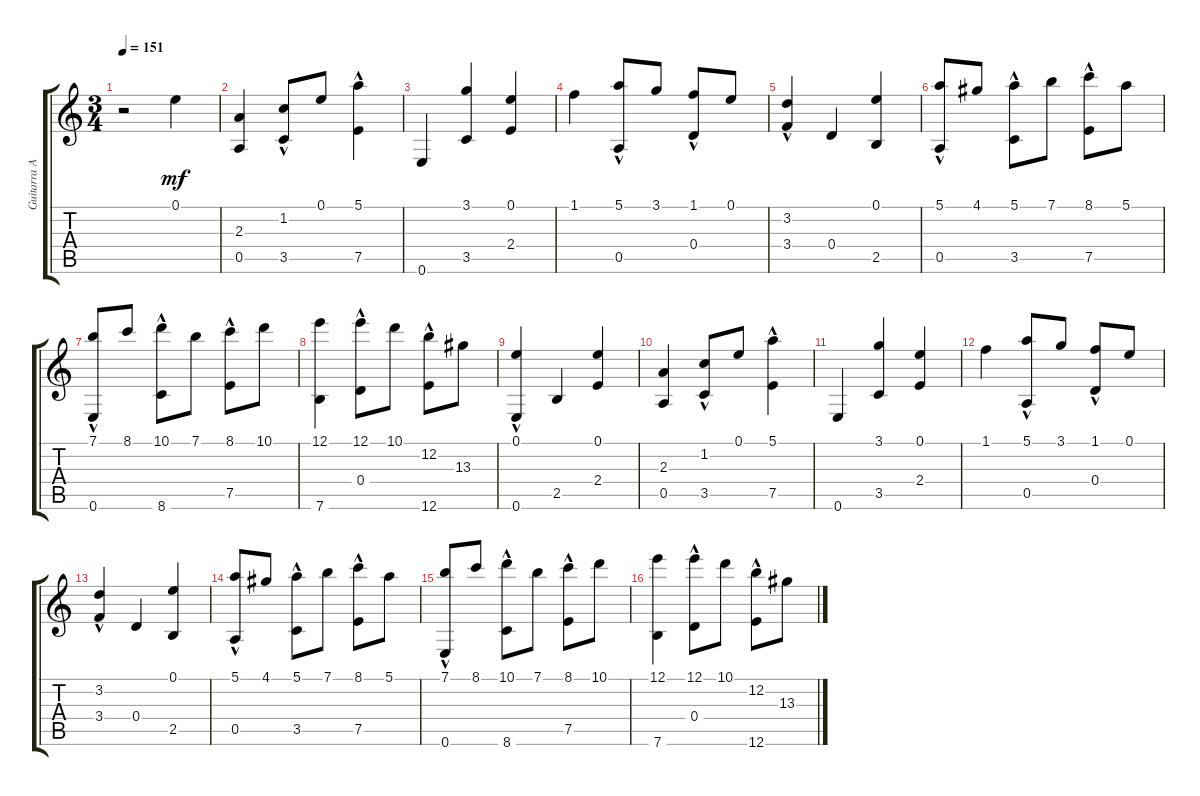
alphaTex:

\track ("Guitarra Acustica" "Guitarra A") {instrument acousticguitarsteel}
\staff {score tabs}
\tuning (E4 B3 G3 D3 A2 E2) {hide}
\ts (3 4)
\tempo 151
\clef g2
\ks c
r.2{dy mf instrument acousticguitarsteel} 0.1.4 |
(2.3 0.5).4 (1.2{hac} 3.5{hac}).8 0.1.8 (5.1{hac} 7.5{hac}).4 |
0.6.4 (3.1 3.5).4 (0.1 2.4).4 |
1.1.4 (5.1{hac} 0.5{hac}).8 3.1.8 (1.1{hac} 0.4{hac}).8 0.1.8 |
(3.2{hac} 3.4{hac}).4 0.4.4 (0.1 2.5).4 |
(5.1{hac} 0.5{hac}).8 4.1.8 (5.1{hac} 3.5{hac}).8 7.1.8 (8.1{hac} 7.5{hac}).8 5.1.8 |
(7.1{hac} 0.6{hac}).8 8.1.8 (10.1{hac} 8.6{hac}).8 7.1.8 (8.1{hac} 7.5{hac}).8 10.1.8 |
(12.1 7.6).4 (12.1{hac} 0.4{hac}).8 10.1.8 (12.2{hac} 12.6{hac}).8 13.3.8 |
(0.1{hac} 0.6{hac}).4 2.5.4 (0.1 2.4).4 |
(2.3 0.5).4 (1.2{hac} 3.5{hac}).8 0.1.8 (5.1{hac} 7.5{hac}).4 |
0.6.4 (3.1 3.5).4 (0.1 2.4).4 |
1.1.4 (5.1{hac} 0.5{hac}).8 3.1.8 (1.1{hac} 0.4{hac}).8 0.1.8 |
(3.2{hac} 3.4{hac}).4 0.4.4 (0.1 2.5).4 |
(5.1{hac} 0.5{hac}).8 4.1.8 (5.1{hac} 3.5{hac}).8 7.1.8 (8.1{hac} 7.5{hac}).8 5.1.8 |
(7.1{hac} 0.6{hac}).8 8.1.8 (10.1{hac} 8.6{hac}).8 7.1.8 (8.1{hac} 7.5{hac}).8 10.1.8 |
(12.1 7.6).4 (12.1{hac} 0.4{hac}).8 10.1.8 (12.2{hac} 12.6{hac}).8 13.3.8
